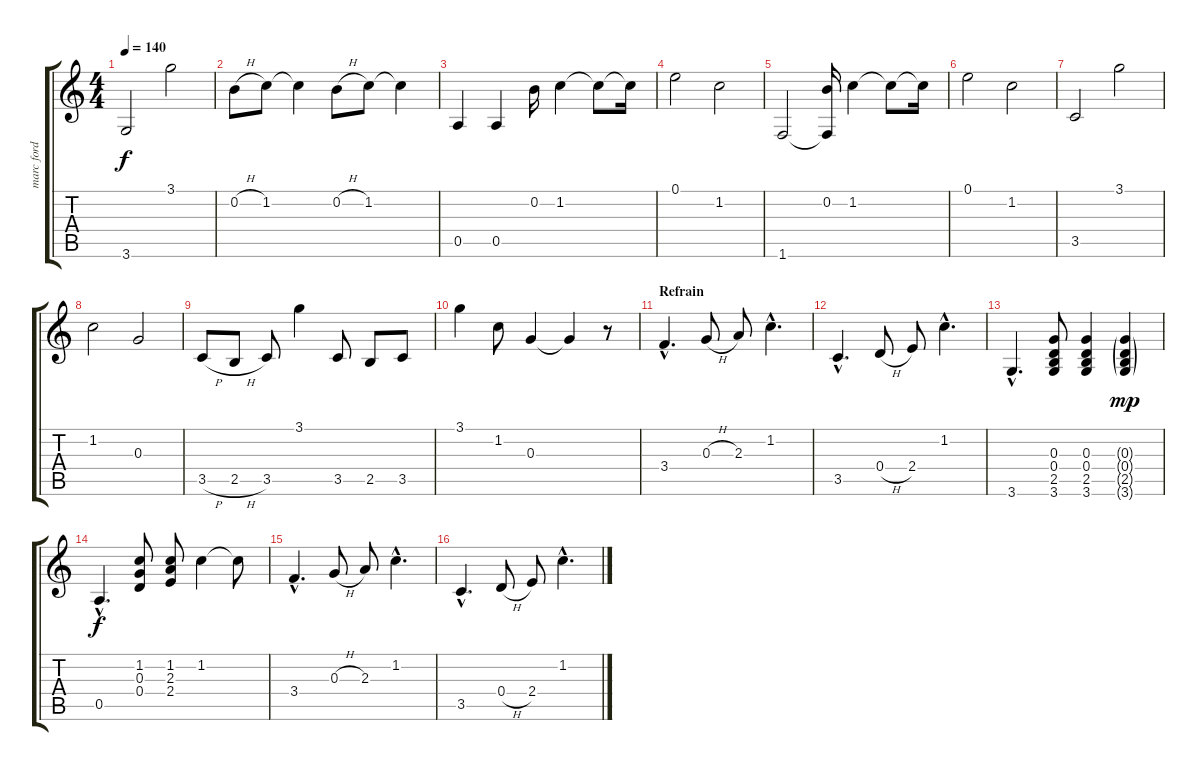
\track ("marc ford guitare" "marc ford ") {instrument acousticguitarsteel}
\staff {score tabs}
\tuning (E4 B3 G3 D3 A2 E2) {hide}
\ts (4 4)
\tempo 140
\clef g2
\ks c
3.6.2{dy f} 3.1.2 |
0.2{h}.8 1.2.8 1.2{t}.4 0.2{h}.8 1.2.8 1.2{t}.4 |
0.5.4 0.5.4 0.2.16 1.2.4 1.2{t}.8 1.2{t}.16 |
0.1.2 1.2.2 |
1.6.2 (0.2 1.6{t}).16 1.2.4 1.2{t}.8 1.2{t}.16 |
0.1.2 1.2.2 |
3.5.2 3.1.2 |
1.2.2 0.3.2 |
3.5{h}.8 2.5{h}.8 3.5.8 3.1.4 3.5.8 2.5.8 3.5.8 |
3.1.4 1.2.8 0.3.4 0.3{t}.4 r.8 |
\section ("" "Refrain")
3.4{hac}.4{d} 0.3{h}.8 2.3.8 1.2{hac}.4{d} |
3.5{hac}.4{d} 0.4{h}.8 2.4.8 1.2{hac}.4{d} |
3.6{hac}.4{d} (0.3 0.4 2.5 3.6).8 (0.3 0.4 2.5 3.6).4 (0.3{g} 0.4{g} 2.5{g} 3.6{g}).4{dy mp} |
0.5{hac}.4{d dy f} (1.2 0.3 0.4).8 (1.2 2.3 2.4).8 1.2.4 1.2{t}.8 |
3.4{hac}.4{d} 0.3{h}.8 2.3.8 1.2{hac}.4{d} |
3.5{hac}.4{d} 0.4{h}.8 2.4.8 1.2{hac}.4{d}
